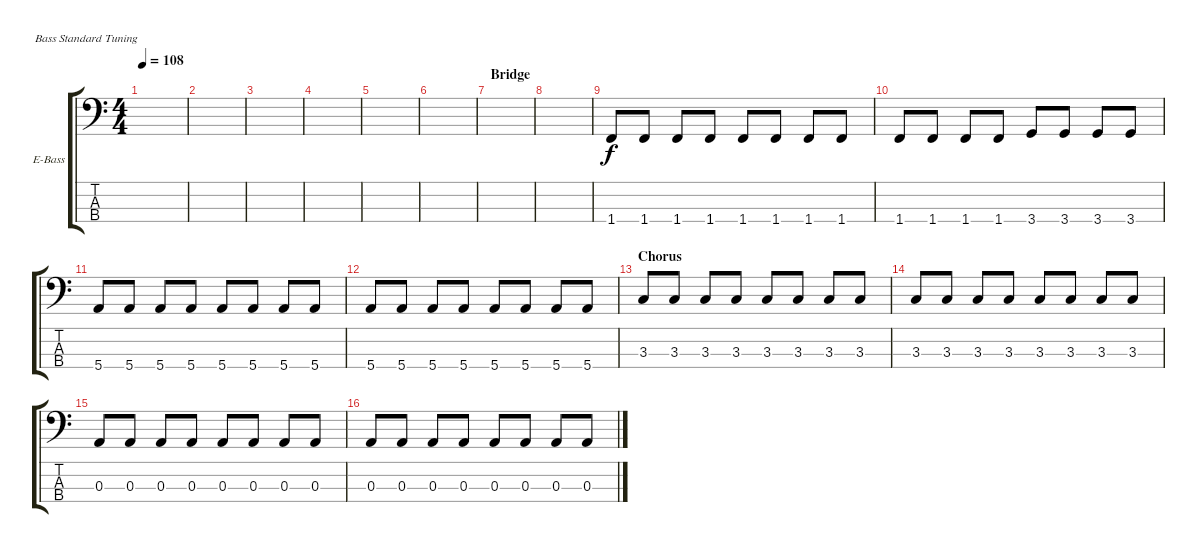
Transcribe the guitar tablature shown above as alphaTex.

\bracketExtendMode groupsimilarinstruments
\firstSystemTrackNameOrientation horizontal
\otherSystemsTrackNameOrientation horizontal
\track ("Electric Bass" "E-Bass") {instrument electricbassfinger}
\staff {score tabs}
\tuning (G2 D2 A1 E1)
\ts (4 4)
\tempo 108
\clef f4
\ks c
|
|
|
|
|
|
\section ("" "Bridge")
|
|
1.4.8 1.4.8 1.4.8 1.4.8 1.4.8 1.4.8 1.4.8 1.4.8 |
1.4.8 1.4.8 1.4.8 1.4.8 3.4.8 3.4.8 3.4.8 3.4.8 |
5.4.8 5.4.8 5.4.8 5.4.8 5.4.8 5.4.8 5.4.8 5.4.8 |
5.4.8 5.4.8 5.4.8 5.4.8 5.4.8 5.4.8 5.4.8 5.4.8 |
\section ("" "Chorus")
3.3.8 3.3.8 3.3.8 3.3.8 3.3.8 3.3.8 3.3.8 3.3.8 |
3.3.8 3.3.8 3.3.8 3.3.8 3.3.8 3.3.8 3.3.8 3.3.8 |
0.3.8 0.3.8 0.3.8 0.3.8 0.3.8 0.3.8 0.3.8 0.3.8 |
0.3.8 0.3.8 0.3.8 0.3.8 0.3.8 0.3.8 0.3.8 0.3.8
